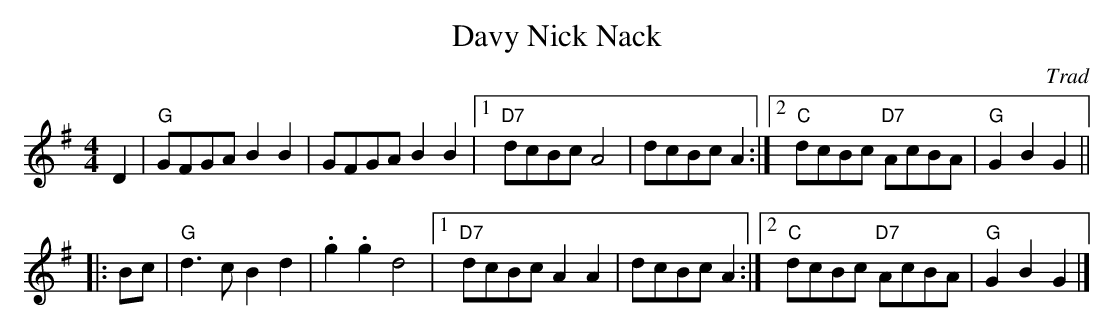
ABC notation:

X:1
T: Davy Nick Nack
O: Trad
M: 4/4
L: 1/8
K: G
   D2 \
| "G"GFGA B2B2 | GFGA B2B2 |1 "D7"dcBc A4 | dcBc A2 \
                          :|2 "C"dcBc "D7"AcBA | "G"G2B2 G2 ||
|: Bc \
| "G"d3c B2d2 | .g2.g2 d4 |1 "D7"dcBc A2A2 | dcBc A2 \
                         :|2 "C"dcBc "D7"AcBA | "G"G2B2 G2 |]
